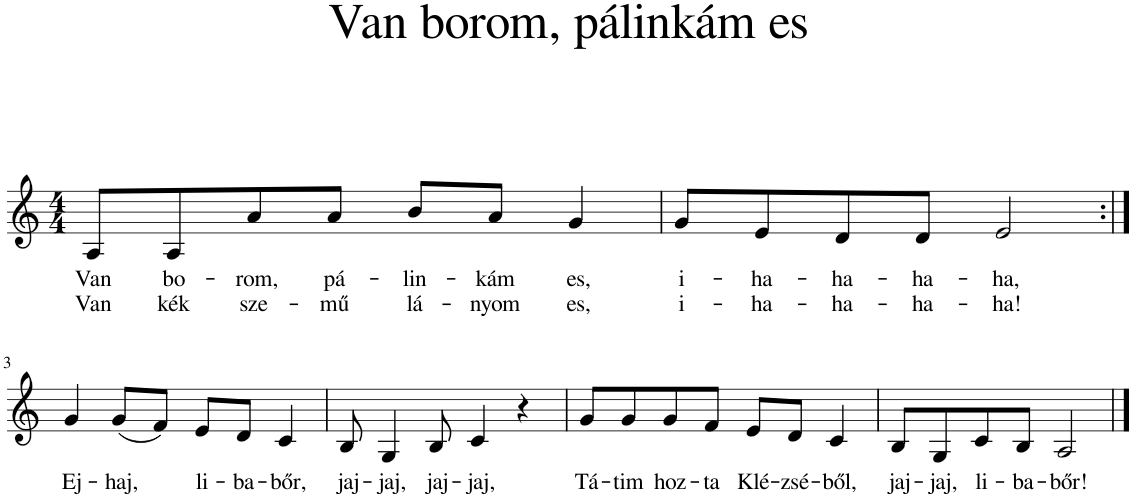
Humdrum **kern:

**kern	**text	**text
*part1	*part1	*part1
*staff1	*staff1	*staff1
*I"Piano	*	*
*I'Pno	*	*
*clefG2	*	*
*k[]	*	*
*M4/4	*	*
=1	=1	=1
!	!LO:LY:b	!LO:LY:b
8A/L	Van	Van
!	!LO:LY:b	!LO:LY:b
8A/	bo-	kék
!	!LO:LY:b	!LO:LY:b
8a/	-rom,	sze-
!	!LO:LY:b	!LO:LY:b
8a/J	pá-	-mű
!	!LO:LY:b	!LO:LY:b
8b/L	-lin-	lá-
!	!LO:LY:b	!LO:LY:b
8a/J	-kám	-nyom
!	!LO:LY:b	!LO:LY:b
4g/	es,	es,
=2	=2	=2
!	!LO:LY:b	!LO:LY:b
8g/L	i-	i-
!	!LO:LY:b	!LO:LY:b
8e/	-ha-	-ha-
!	!LO:LY:b	!LO:LY:b
8d/	-ha-	-ha-
!	!LO:LY:b	!LO:LY:b
8d/J	-ha-	-ha-
!	!LO:LY:b	!LO:LY:b
2e/	-ha,	-ha!
!!LO:LB:g=z
=3:|!	=3:|!	=3:|!
!	!LO:LY:b	!
4g/	Ej-	.
!	!LO:LY:b	!
(8g/L	-haj,	.
8f/J)	.	.
!	!LO:LY:b	!
8e/L	li-	.
!	!LO:LY:b	!
8d/J	-ba-	.
!	!LO:LY:b	!
4c/	-bőr,	.
=4	=4	=4
!	!LO:LY:b	!
8B/	jaj-	.
!	!LO:LY:b	!
4G/	-jaj,	.
!	!LO:LY:b	!
8B/	jaj-	.
!	!LO:LY:b	!
4c/	-jaj,	.
4r	.	.
=5	=5	=5
!	!LO:LY:b	!
8g/L	Tá-	.
!	!LO:LY:b	!
8g/	-tim	.
!	!LO:LY:b	!
8g/	hoz-	.
!	!LO:LY:b	!
8f/J	-ta	.
!	!LO:LY:b	!
8e/L	Klé-	.
!	!LO:LY:b	!
8d/J	-zsé-	.
!	!LO:LY:b	!
4c/	-ből,	.
=6	=6	=6
!	!LO:LY:b	!
8B/L	jaj-	.
!	!LO:LY:b	!
8G/	-jaj,	.
!	!LO:LY:b	!
8c/	li-	.
!	!LO:LY:b	!
8B/J	-ba-	.
!	!LO:LY:b	!
2A/	-bőr!	.
==	==	==
*-	*-	*-
